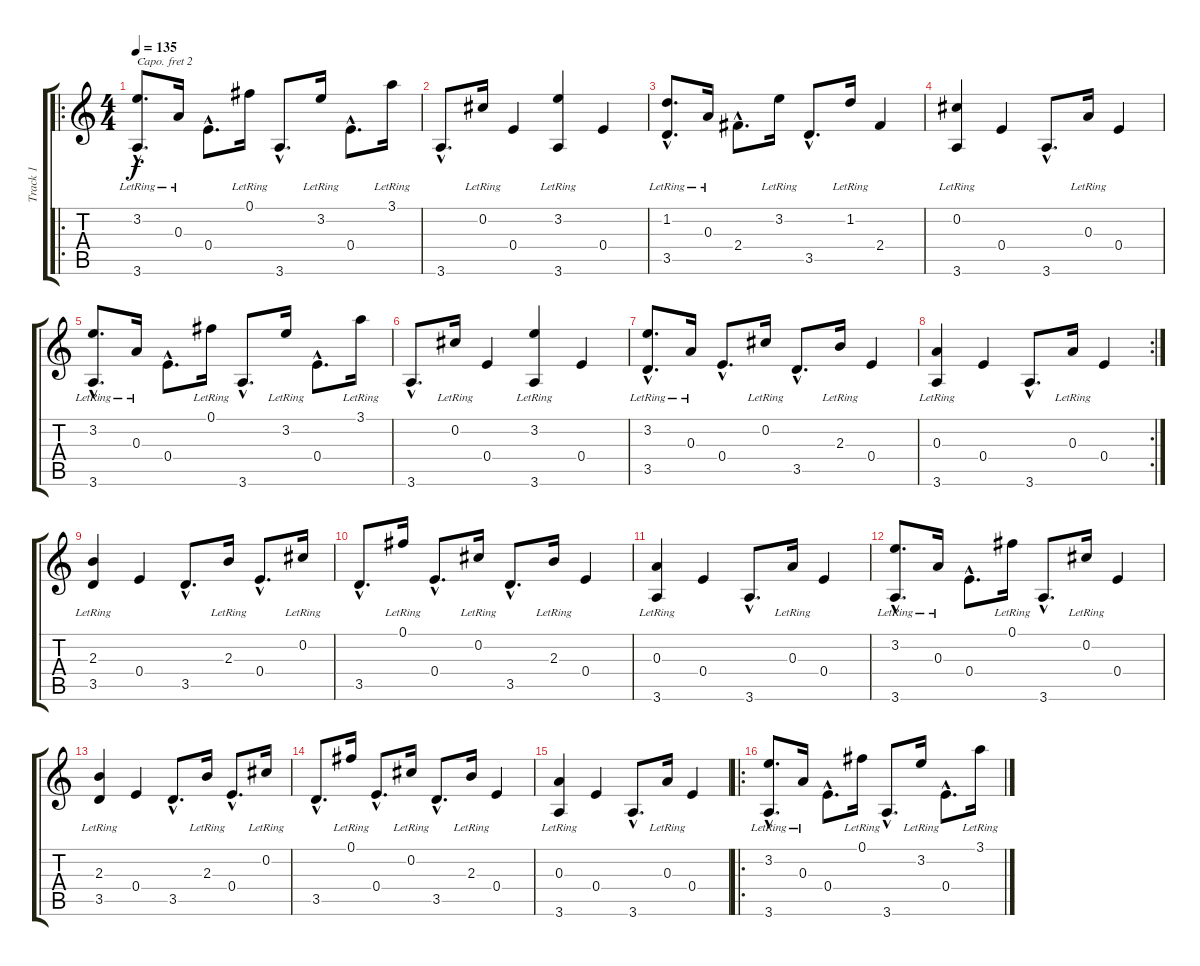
\track ("Track 1" "Track 1") {instrument acousticguitarnylon}
\staff {score tabs}
\capo 2
\tuning (E4 B3 G3 D3 A2 E2) {hide}
\ro
\ts (4 4)
\tempo 135
\clef g2
\ks c
(3.2{hac lr} 3.6{hac}).8{d dy f instrument acousticguitarnylon} 0.3{lr}.16 0.4{hac}.8{d} 0.1{lr}.16 3.6{hac}.8{d} 3.2{lr}.16 0.4{hac}.8{d} 3.1{lr}.16 |
3.6{hac}.8{d} 0.2{lr}.16 0.4.4 (3.2{lr} 3.6).4 0.4.4 |
(1.2{hac lr} 3.5{hac}).8{d} 0.3{lr}.16 2.4{hac}.8{d} 3.2{lr}.16 3.5{hac}.8{d} 1.2{lr}.16 2.4.4 |
(0.2{lr} 3.6).4 0.4.4 3.6{hac}.8{d} 0.3{lr}.16 0.4.4 |
(3.2{hac lr} 3.6{hac}).8{d} 0.3{lr}.16 0.4{hac}.8{d} 0.1{lr}.16 3.6{hac}.8{d} 3.2{lr}.16 0.4{hac}.8{d} 3.1{lr}.16 |
3.6{hac}.8{d} 0.2{lr}.16 0.4.4 (3.2{lr} 3.6).4 0.4.4 |
(3.2{hac lr} 3.5{hac}).8{d} 0.3{lr}.16 0.4{hac}.8{d} 0.2{lr}.16 3.5{hac}.8{d} 2.3{lr}.16 0.4.4 |
\rc 2
(0.3{lr} 3.6).4 0.4.4 3.6{hac}.8{d} 0.3{lr}.16 0.4.4 |
(2.3{lr} 3.5).4 0.4.4 3.5{hac}.8{d} 2.3{lr}.16 0.4{hac}.8{d} 0.2{lr}.16 |
3.5{hac}.8{d} 0.1{lr}.16 0.4{hac}.8{d} 0.2{lr}.16 3.5{hac}.8{d} 2.3{lr}.16 0.4.4 |
(0.3{lr} 3.6).4 0.4.4 3.6{hac}.8{d} 0.3{lr}.16 0.4.4 |
(3.2{hac lr} 3.6{hac}).8{d} 0.3{lr}.16 0.4{hac}.8{d} 0.1{lr}.16 3.6{hac}.8{d} 0.2{lr}.16 0.4.4 |
(2.3{lr} 3.5).4 0.4.4 3.5{hac}.8{d} 2.3{lr}.16 0.4{hac}.8{d} 0.2{lr}.16 |
3.5{hac}.8{d} 0.1{lr}.16 0.4{hac}.8{d} 0.2{lr}.16 3.5{hac}.8{d} 2.3{lr}.16 0.4.4 |
(0.3{lr} 3.6).4 0.4.4 3.6{hac}.8{d} 0.3{lr}.16 0.4.4 |
\ro
(3.2{hac lr} 3.6{hac}).8{d} 0.3{lr}.16 0.4{hac}.8{d} 0.1{lr}.16 3.6{hac}.8{d} 3.2{lr}.16 0.4{hac}.8{d} 3.1{lr}.16
